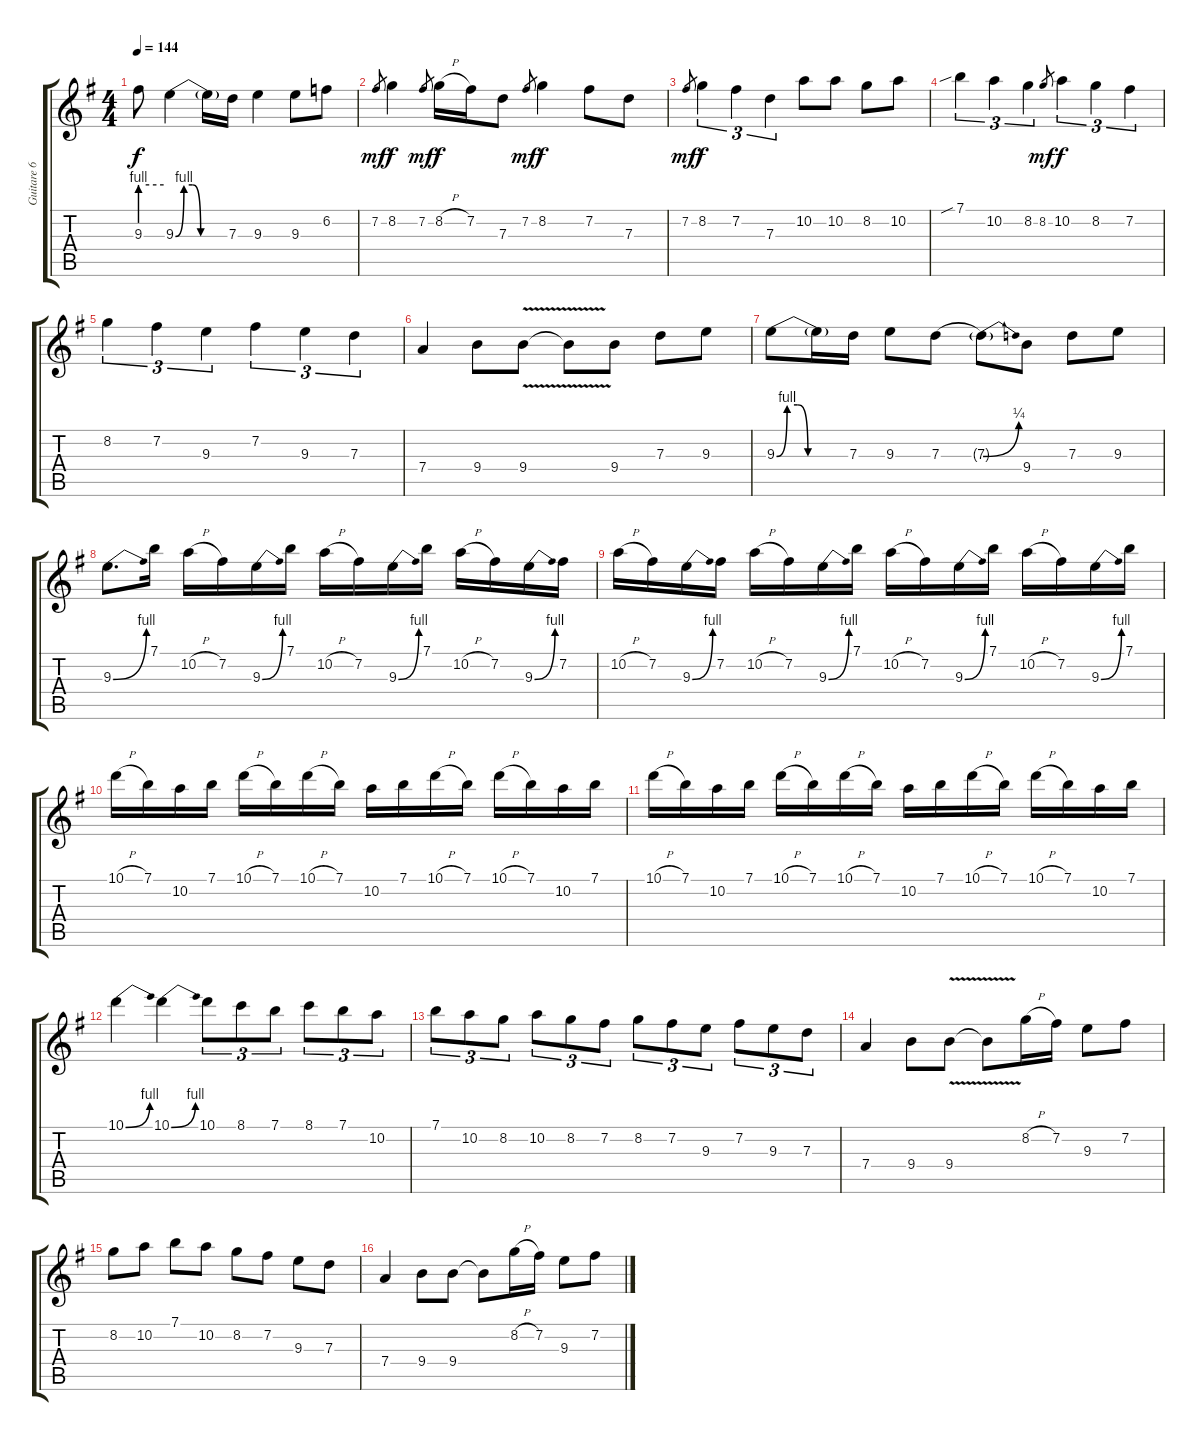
\track ("Guitare 6 " "Guitare 6 ") {instrument distortionguitar}
\staff {score tabs}
\tuning (E4 B3 G3 D3 A2 E2) {hide}
\ts (4 4)
\tempo 144
\clef g2
\ks g
9.3{be (hold 0 4 60 4) t}.8{dy f} 9.3{be (custom 0 0 15 4 30 4 45 0 60 0)}.4 9.3{be (hold 0 0 60 0) t}.16 7.3.16 9.3.4 9.3.8 6.2.8 |
7.2.8{gr dy mf} 8.2.4{dy f} 7.2.8{gr dy mf} 8.2{h}.16{dy f} 7.2.16 7.3.8 7.2.8{gr dy mf} 8.2.4{dy f} 7.2.8 7.3.8 |
7.2.8{gr dy mf} 8.2.4{tu (3 2) dy f} 7.2.4{tu (3 2)} 7.3.4{tu (3 2)} 10.2.8 10.2.8 8.2.8 10.2.8 |
7.1{sib}.4{tu (3 2)} 10.2.4{tu (3 2)} 8.2.4{tu (3 2)} 8.2.8{gr dy mf} 10.2.4{tu (3 2) dy f} 8.2.4{tu (3 2)} 7.2.4{tu (3 2)} |
8.2.4{tu (3 2)} 7.2.4{tu (3 2)} 9.3.4{tu (3 2)} 7.2.4{tu (3 2)} 9.3.4{tu (3 2)} 7.3.4{tu (3 2)} |
7.4.4 9.4.8 9.4{v}.8 9.4{v t}.8 9.4.8 7.3.8 9.3.8 |
9.3{be (custom 0 0 15 4 30 4 45 0 60 0)}.8 9.3{be (hold 0 0 60 0) t}.16 7.3.16 9.3.8 7.3{be (hold 0 0 60 0)}.8 7.3{be (bend 0 0 60 1) t}.8 9.4.8 7.3.8 9.3.8 |
9.3{be (bend 0 0 60 4)}.8{d} 7.1.16 10.2{h}.16 7.2.16 9.3{be (bend 0 0 60 4)}.16 7.1.16 10.2{h}.16 7.2.16 9.3{be (bend 0 0 60 4)}.16 7.1.16 10.2{h}.16 7.2.16 9.3{be (bend 0 0 60 4)}.16 7.2.16 |
10.2{h}.16 7.2.16 9.3{be (bend 0 0 60 4)}.16 7.2.16 10.2{h}.16 7.2.16 9.3{be (bend 0 0 60 4)}.16 7.1.16 10.2{h}.16 7.2.16 9.3{be (bend 0 0 60 4)}.16 7.1.16 10.2{h}.16 7.2.16 9.3{be (bend 0 0 60 4)}.16 7.1.16 |
10.1{h}.16 7.1.16 10.2.16 7.1.16 10.1{h}.16 7.1.16 10.1{h}.16 7.1.16 10.2.16 7.1.16 10.1{h}.16 7.1.16 10.1{h}.16 7.1.16 10.2.16 7.1.16 |
10.1{h}.16 7.1.16 10.2.16 7.1.16 10.1{h}.16 7.1.16 10.1{h}.16 7.1.16 10.2.16 7.1.16 10.1{h}.16 7.1.16 10.1{h}.16 7.1.16 10.2.16 7.1.16 |
10.1{be (bend 0 0 60 4)}.4 10.1{be (bend 0 0 60 4)}.4 10.1.8{tu (3 2)} 8.1.8{tu (3 2)} 7.1.8{tu (3 2)} 8.1.8{tu (3 2)} 7.1.8{tu (3 2)} 10.2.8{tu (3 2)} |
7.1.8{tu (3 2)} 10.2.8{tu (3 2)} 8.2.8{tu (3 2)} 10.2.8{tu (3 2)} 8.2.8{tu (3 2)} 7.2.8{tu (3 2)} 8.2.8{tu (3 2)} 7.2.8{tu (3 2)} 9.3.8{tu (3 2)} 7.2.8{tu (3 2)} 9.3.8{tu (3 2)} 7.3.8{tu (3 2)} |
7.4.4 9.4.8 9.4{v}.8 9.4{v t}.8 8.2{h}.16 7.2.16 9.3.8 7.2.8 |
8.2.8 10.2.8 7.1.8 10.2.8 8.2.8 7.2.8 9.3.8 7.3.8 |
7.4.4 9.4.8 9.4.8 9.4{t}.8 8.2{h}.16 7.2.16 9.3.8 7.2.8
